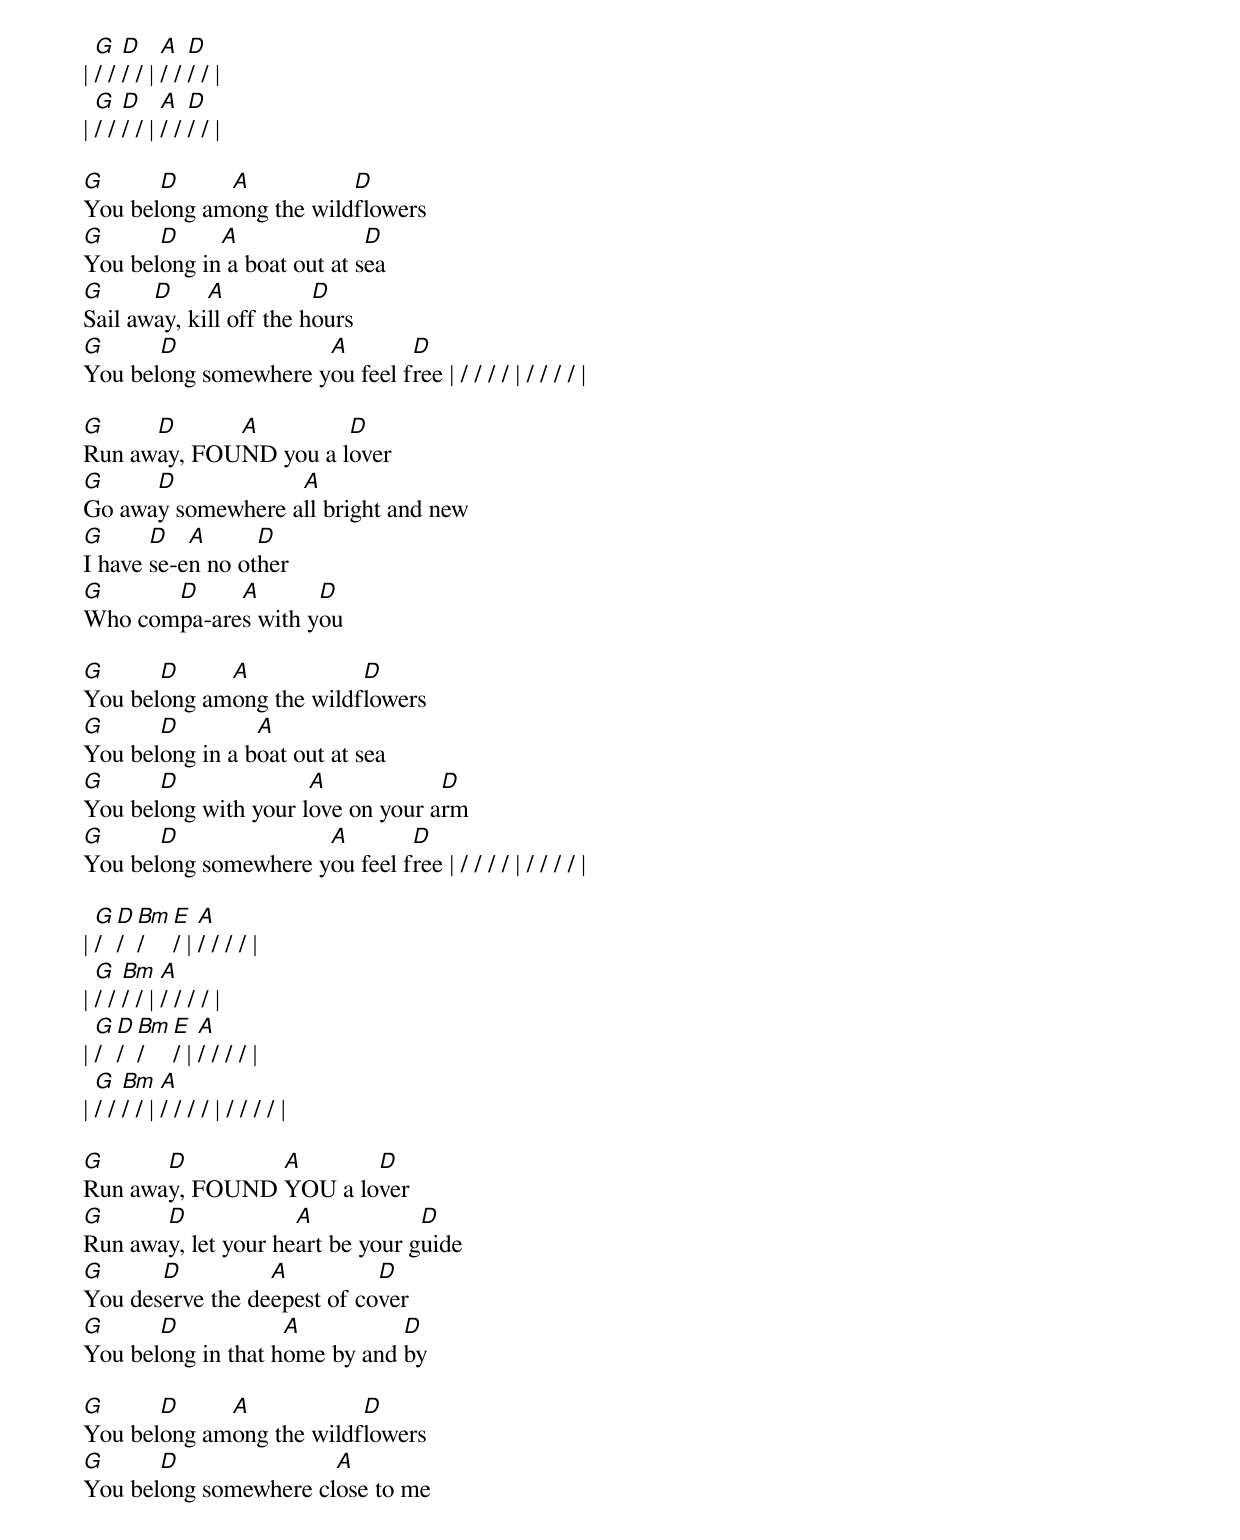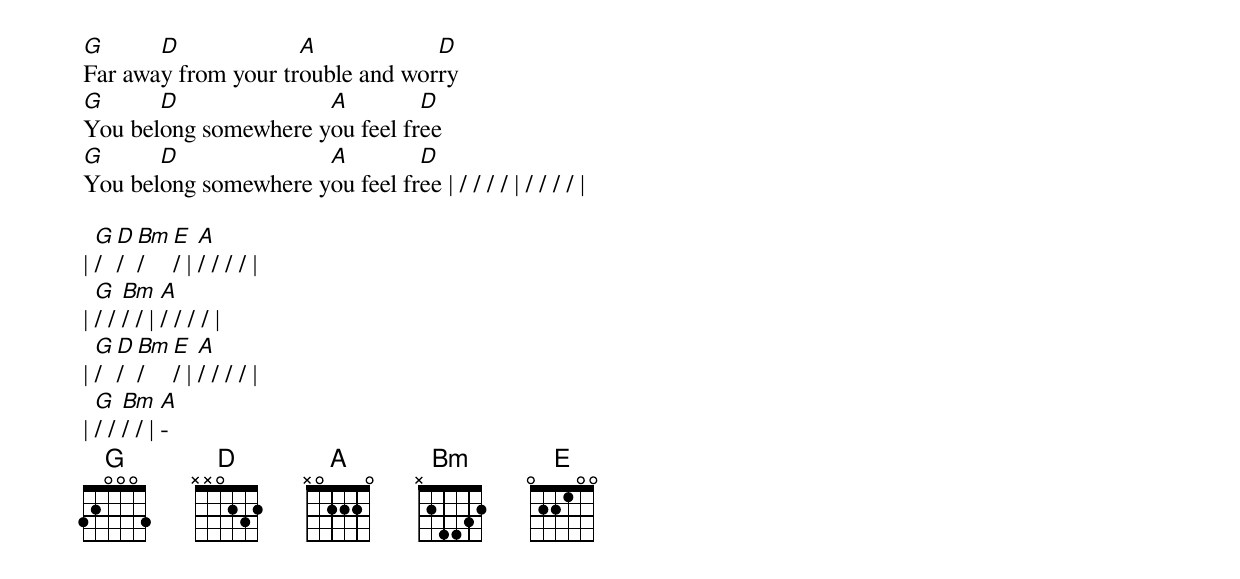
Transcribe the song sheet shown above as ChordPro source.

| [G]/ / [D]/ / | [A]/ / [D]/ / |
| [G]/ / [D]/ / | [A]/ / [D]/ / |

[G]You bel[D]ong am[A]ong the wild[D]flowers
[G]You bel[D]ong in[A] a boat out at s[D]ea
[G]Sail aw[D]ay, ki[A]ll off the h[D]ours
[G]You bel[D]ong somewhere y[A]ou feel f[D]ree | / / / / | / / / / |

[G]Run aw[D]ay, FOU[A]ND you a l[D]over
[G]Go awa[D]y somewhere a[A]ll bright and new
[G]I have [D]se-e[A]n no ot[D]her
[G]Who com[D]pa-are[A]s with y[D]ou

[G]You bel[D]ong am[A]ong the wildf[D]lowers
[G]You bel[D]ong in a b[A]oat out at sea
[G]You bel[D]ong with your l[A]ove on your a[D]rm
[G]You bel[D]ong somewhere y[A]ou feel f[D]ree | / / / / | / / / / |

| [G]/ [D]/ [Bm]/ [E]/ | [A]/ / / / |
| [G]/ / [Bm]/ / | [A]/ / / / |
| [G]/ [D]/ [Bm]/ [E]/ | [A]/ / / / |
| [G]/ / [Bm]/ / | [A]/ / / / | / / / / |

[G]Run awa[D]y, FOUND [A]YOU a lo[D]ver
[G]Run awa[D]y, let your he[A]art be your g[D]uide
[G]You des[D]erve the de[A]epest of co[D]ver
[G]You bel[D]ong in that h[A]ome by and [D]by

[G]You bel[D]ong am[A]ong the wildf[D]lowers
[G]You bel[D]ong somewhere cl[A]ose to me
[G]Far awa[D]y from your tr[A]ouble and wor[D]ry
[G]You bel[D]ong somewhere y[A]ou feel fr[D]ee
[G]You bel[D]ong somewhere y[A]ou feel fr[D]ee | / / / / | / / / / |

| [G]/ [D]/ [Bm]/ [E]/ | [A]/ / / / |
| [G]/ / [Bm]/ / | [A]/ / / / |
| [G]/ [D]/ [Bm]/ [E]/ | [A]/ / / / |
| [G]/ / [Bm]/ / | [A]-
